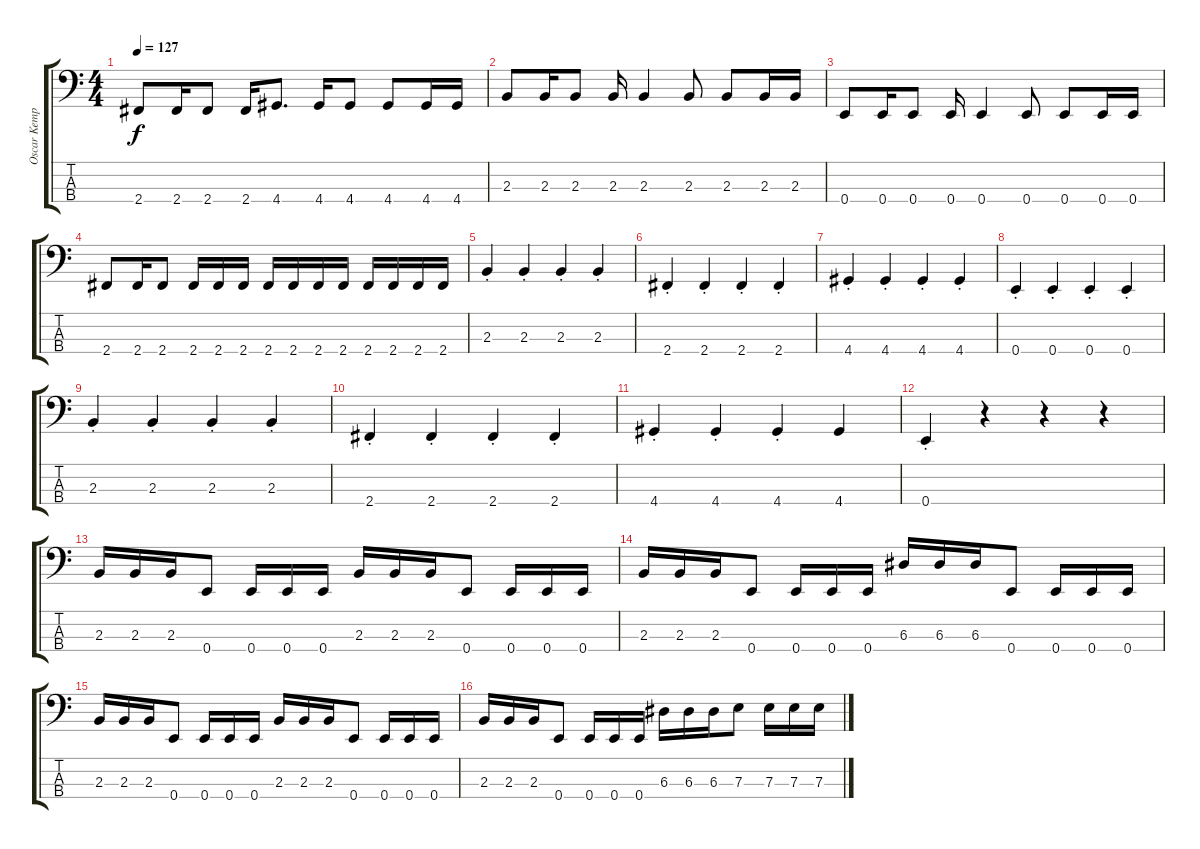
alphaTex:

\track ("Oscar Kempe" "Oscar Kemp") {instrument electricbasspick}
\staff {score tabs}
\tuning (G2 D2 A1 E1) {hide}
\ts (4 4)
\tempo 127
\clef f4
\ks c
2.4.8{dy f} 2.4.16 2.4.8 2.4.16 4.4.8{d} 4.4.16 4.4.8 4.4.8 4.4.16 4.4.16 |
2.3.8 2.3.16 2.3.8 2.3.16 2.3.4 2.3.8 2.3.8 2.3.16 2.3.16 |
0.4.8 0.4.16 0.4.8 0.4.16 0.4.4 0.4.8 0.4.8 0.4.16 0.4.16 |
2.4.8 2.4.16 2.4.8 2.4.16 2.4.16 2.4.16 2.4.16 2.4.16 2.4.16 2.4.16 2.4.16 2.4.16 2.4.16 2.4.16 |
2.3{st}.4 2.3{st}.4 2.3{st}.4 2.3{st}.4 |
2.4{st}.4 2.4{st}.4 2.4{st}.4 2.4{st}.4 |
4.4{st}.4 4.4{st}.4 4.4{st}.4 4.4{st}.4 |
0.4{st}.4 0.4{st}.4 0.4{st}.4 0.4{st}.4 |
2.3{st}.4 2.3{st}.4 2.3{st}.4 2.3{st}.4 |
2.4{st}.4 2.4{st}.4 2.4{st}.4 2.4{st}.4 |
4.4{st}.4 4.4{st}.4 4.4{st}.4 4.4.4 |
0.4{st}.4 r.4 r.4 r.4 |
2.3.16 2.3.16 2.3.16 0.4.8 0.4.16 0.4.16 0.4.16 2.3.16 2.3.16 2.3.16 0.4.8 0.4.16 0.4.16 0.4.16 |
2.3.16 2.3.16 2.3.16 0.4.8 0.4.16 0.4.16 0.4.16 6.3.16 6.3.16 6.3.16 0.4.8 0.4.16 0.4.16 0.4.16 |
2.3.16 2.3.16 2.3.16 0.4.8 0.4.16 0.4.16 0.4.16 2.3.16 2.3.16 2.3.16 0.4.8 0.4.16 0.4.16 0.4.16 |
2.3.16 2.3.16 2.3.16 0.4.8 0.4.16 0.4.16 0.4.16 6.3.16 6.3.16 6.3.16 7.3.8 7.3.16 7.3.16 7.3.16
